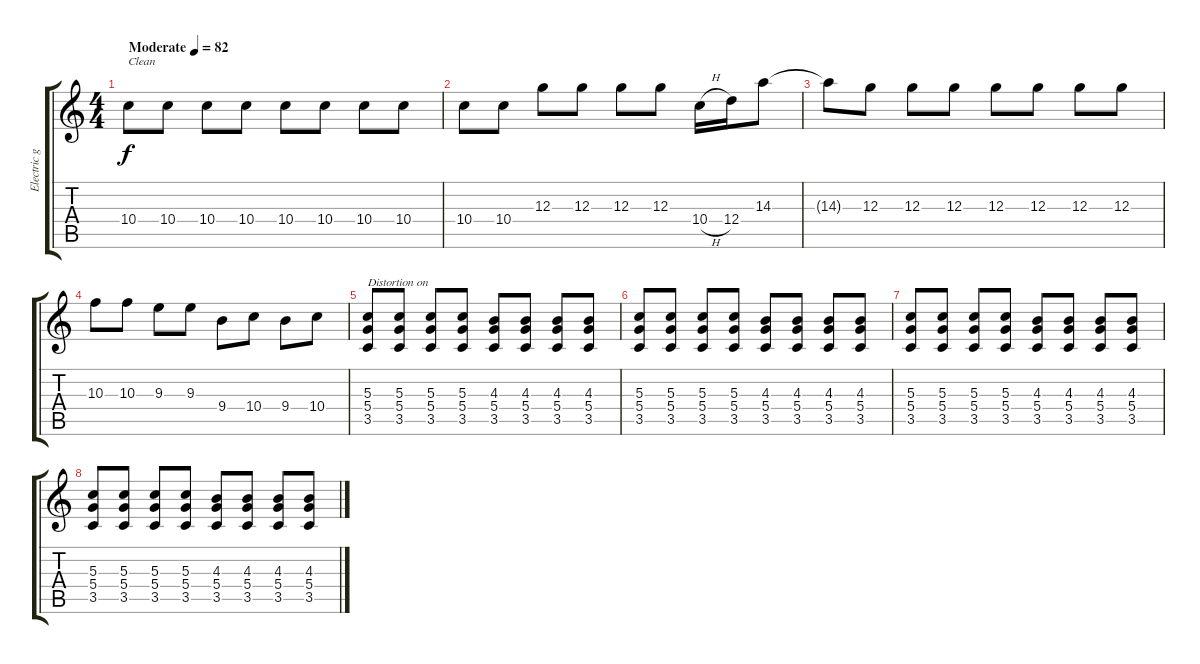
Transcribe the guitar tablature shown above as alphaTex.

\track ("Electric guitar" "Electric g") {instrument electricguitarjazz}
\staff {score tabs}
\tuning (E4 B3 G3 D3 A2 E2) {hide}
\ts (4 4)
\tempo (82 "Moderate")
\clef g2
\ks c
10.4.8{txt "Clean" dy f instrument electricguitarjazz} 10.4.8 10.4.8 10.4.8 10.4.8 10.4.8 10.4.8 10.4.8 |
10.4.8 10.4.8 12.3.8 12.3.8 12.3.8 12.3.8 10.4{h}.16 12.4.16 14.3.8 |
14.3{t}.8 12.3.8 12.3.8 12.3.8 12.3.8 12.3.8 12.3.8 12.3.8 |
10.3.8 10.3.8 9.3.8 9.3.8 9.4.8 10.4.8 9.4.8 10.4.8 |
(5.3 5.4 3.5).8{txt "Distortion on" instrument overdrivenguitar} (5.3 5.4 3.5).8 (5.3 5.4 3.5).8 (5.3 5.4 3.5).8 (4.3 5.4 3.5).8 (4.3 5.4 3.5).8 (4.3 5.4 3.5).8 (4.3 5.4 3.5).8 |
(5.3 5.4 3.5).8 (5.3 5.4 3.5).8 (5.3 5.4 3.5).8 (5.3 5.4 3.5).8 (4.3 5.4 3.5).8 (4.3 5.4 3.5).8 (4.3 5.4 3.5).8 (4.3 5.4 3.5).8 |
(5.3 5.4 3.5).8 (5.3 5.4 3.5).8 (5.3 5.4 3.5).8 (5.3 5.4 3.5).8 (4.3 5.4 3.5).8 (4.3 5.4 3.5).8 (4.3 5.4 3.5).8 (4.3 5.4 3.5).8 |
(5.3 5.4 3.5).8 (5.3 5.4 3.5).8 (5.3 5.4 3.5).8 (5.3 5.4 3.5).8 (4.3 5.4 3.5).8 (4.3 5.4 3.5).8 (4.3 5.4 3.5).8 (4.3 5.4 3.5).8
